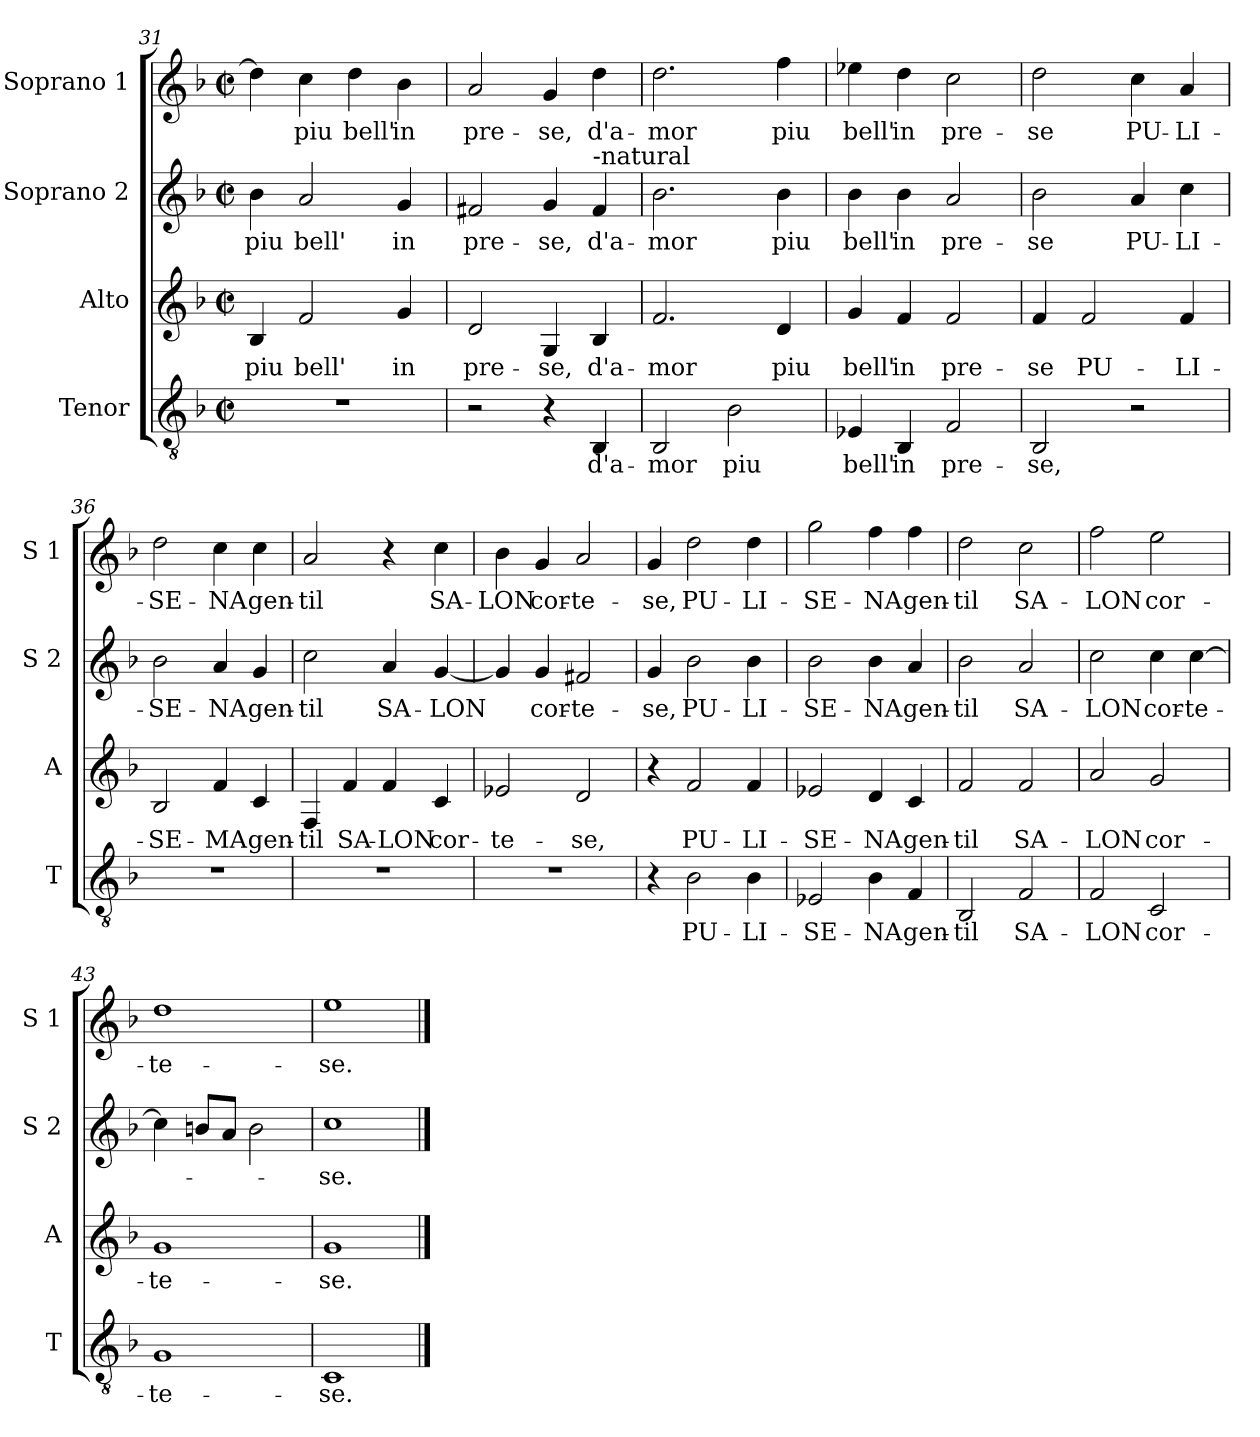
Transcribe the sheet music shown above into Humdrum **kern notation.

**kern	**text	**kern	**text	**kern	**text	**kern	**text
*part4	*part4	*part3	*part3	*part2	*part2	*part1	*part1
*staff4	*staff4	*staff3	*staff3	*staff2	*staff2	*staff1	*staff1
*I"Tenor	*	*I"Alto	*	*I"Soprano 2	*	*I"Soprano 1	*
*I'T	*	*I'A	*	*I'S 2	*	*I'S 1	*
*clefGv2	*	*clefG2	*	*clefG2	*	*clefG2	*
*k[b-]	*	*k[b-]	*	*k[b-]	*	*k[b-]	*
*F:	*	*F:	*	*F:	*	*F:	*
*M2/2	*	*M2/2	*	*M2/2	*	*M2/2	*
*met(c|)	*	*met(c|)	*	*met(c|)	*	*met(c|)	*
=31	=31	=31	=31	=31	=31	=31	=31
!	!	!	!LO:LY:b	!	!LO:LY:b	!	!
1r	.	4B-/	piu	4b-\	piu	4dd\]	.
!	!	!	!LO:LY:b	!	!LO:LY:b	!	!LO:LY:b
.	.	2f/	bell'	2a/	bell'	4cc\	piu
!	!	!	!	!	!	!	!LO:LY:b
.	.	.	.	.	.	4dd\	bell'
!	!	!	!LO:LY:b	!	!LO:LY:b	!	!LO:LY:b
.	.	4g/	in	4g/	in	4b-\	in
=32	=32	=32	=32	=32	=32	=32	=32
!	!	!	!LO:LY:b	!	!LO:LY:b	!	!LO:LY:b
2r	.	2d/	pre-	2f#X/	pre-	2a/	pre-
!	!	!	!LO:LY:b	!	!LO:LY:b	!	!LO:LY:b
4r	.	4G/	-se,	4g/	-se,	4g/	-se,
!	!	!	!	!LO:TX:a:t=-natural	!	!	!
!	!LO:LY:b	!	!LO:LY:b	!	!LO:LY:b	!	!LO:LY:b
4BB-/	d'a-	4B-/	d'a-	4f#/	d'a-	4dd\	d'a-
=33	=33	=33	=33	=33	=33	=33	=33
!	!LO:LY:b	!	!LO:LY:b	!	!LO:LY:b	!	!LO:LY:b
2BB-/	-mor	2.f/	-mor	2.b-\	-mor	2.dd\	-mor
!	!LO:LY:b	!	!	!	!	!	!
2B-\	piu	.	.	.	.	.	.
!	!	!	!LO:LY:b	!	!LO:LY:b	!	!LO:LY:b
.	.	4d/	piu	4b-\	piu	4ff\	piu
=34	=34	=34	=34	=34	=34	=34	=34
!	!LO:LY:b	!	!LO:LY:b	!	!LO:LY:b	!	!LO:LY:b
4E-X/	bell'	4g/	bell'	4b-\	bell'	4ee-X\	bell'
!	!LO:LY:b	!	!LO:LY:b	!	!LO:LY:b	!	!LO:LY:b
4BB-/	in	4f/	in	4b-\	in	4dd\	in
!	!LO:LY:b	!	!LO:LY:b	!	!LO:LY:b	!	!LO:LY:b
2F/	pre-	2f/	pre-	2a/	pre-	2cc\	pre-
!!LO:PB:g=z
=35	=35	=35	=35	=35	=35	=35	=35
!	!LO:LY:b	!	!LO:LY:b	!	!LO:LY:b	!	!LO:LY:b
2BB-/	-se,	4f/	-se	2b-\	-se	2dd\	-se
!	!	!	!LO:LY:b	!	!	!	!
.	.	2f/	PU-	.	.	.	.
!	!	!	!	!	!LO:LY:b	!	!LO:LY:b
2r	.	.	.	4a/	PU-	4cc\	PU-
!	!	!	!LO:LY:b	!	!LO:LY:b	!	!LO:LY:b
.	.	4f/	-LI-	4cc\	-LI-	4a/	-LI-
=36	=36	=36	=36	=36	=36	=36	=36
!	!	!	!LO:LY:b	!	!LO:LY:b	!	!LO:LY:b
1r	.	2B-/	-SE-	2b-\	-SE-	2dd\	-SE-
!	!	!	!LO:LY:b	!	!LO:LY:b	!	!LO:LY:b
.	.	4f/	-MA	4a/	-NA	4cc\	-NA
!	!	!	!LO:LY:b	!	!LO:LY:b	!	!LO:LY:b
.	.	4c/	gen-	4g/	gen-	4cc\	gen-
=37	=37	=37	=37	=37	=37	=37	=37
!	!	!	!LO:LY:b	!	!LO:LY:b	!	!LO:LY:b
1r	.	4F/	-til	2cc\	-til	2a/	-til
!	!	!	!LO:LY:b	!	!	!	!
.	.	4f/	SA-	.	.	.	.
!	!	!	!LO:LY:b	!	!LO:LY:b	!	!
.	.	4f/	-LON	4a/	SA-	4r	.
!	!	!	!LO:LY:b	!	!LO:LY:b	!	!LO:LY:b
.	.	4c/	cor-	[4g/	-LON	4cc\	SA-
=38	=38	=38	=38	=38	=38	=38	=38
!	!	!	!LO:LY:b	!	!	!	!LO:LY:b
1r	.	2e-X/	-te-	4g/]	.	4b-\	-LON
!	!	!	!	!	!LO:LY:b	!	!LO:LY:b
.	.	.	.	4g/	cor-	4g/	cor-
!	!	!	!LO:LY:b	!	!LO:LY:b	!	!LO:LY:b
.	.	2d/	-se,	2f#X/	-te-	2a/	-te-
=39	=39	=39	=39	=39	=39	=39	=39
!	!	!	!	!	!LO:LY:b	!	!LO:LY:b
4r	.	4r	.	4g/	-se,	4g/	-se,
!	!LO:LY:b	!	!LO:LY:b	!	!LO:LY:b	!	!LO:LY:b
2B-\	PU-	2f/	PU-	2b-\	PU-	2dd\	PU-
!	!LO:LY:b	!	!LO:LY:b	!	!LO:LY:b	!	!LO:LY:b
4B-\	-LI-	4f/	-LI-	4b-\	-LI-	4dd\	-LI-
!!LO:LB:g=z
=40	=40	=40	=40	=40	=40	=40	=40
!	!LO:LY:b	!	!LO:LY:b	!	!LO:LY:b	!	!LO:LY:b
2E-X/	-SE-	2e-X/	-SE-	2b-\	-SE-	2gg\	-SE-
!	!LO:LY:b	!	!LO:LY:b	!	!LO:LY:b	!	!LO:LY:b
4B-\	-NA	4d/	-NA	4b-\	-NA	4ff\	-NA
!	!LO:LY:b	!	!LO:LY:b	!	!LO:LY:b	!	!LO:LY:b
4F/	gen-	4c/	gen-	4a/	gen-	4ff\	gen-
=41	=41	=41	=41	=41	=41	=41	=41
!	!LO:LY:b	!	!LO:LY:b	!	!LO:LY:b	!	!LO:LY:b
2BB-/	-til	2f/	-til	2b-\	-til	2dd\	-til
!	!LO:LY:b	!	!LO:LY:b	!	!LO:LY:b	!	!LO:LY:b
2F/	SA-	2f/	SA-	2a/	SA-	2cc\	SA-
=42	=42	=42	=42	=42	=42	=42	=42
!	!LO:LY:b	!	!LO:LY:b	!	!LO:LY:b	!	!LO:LY:b
2F/	-LON	2a/	-LON	2cc\	-LON	2ff\	-LON
!	!LO:LY:b	!	!LO:LY:b	!	!LO:LY:b	!	!LO:LY:b
2C/	cor-	2g/	cor-	4cc\	cor-	2ee\	cor-
!	!	!	!	!	!LO:LY:b	!	!
.	.	.	.	[4cc\	-te-	.	.
=43	=43	=43	=43	=43	=43	=43	=43
!	!LO:LY:b	!	!LO:LY:b	!	!	!	!LO:LY:b
1G	-te-	1g	-te-	4cc\]	.	1dd	-te-
.	.	.	.	8bn/L	.	.	.
.	.	.	.	8a/J	.	.	.
.	.	.	.	2b\	.	.	.
=44	=44	=44	=44	=44	=44	=44	=44
!	!LO:LY:b	!	!LO:LY:b	!	!LO:LY:b	!	!LO:LY:b
1C	-se.	1g	-se.	1cc	-se.	1ee	-se.-
==	==	==	==	==	==	==	==
*-	*-	*-	*-	*-	*-	*-	*-
